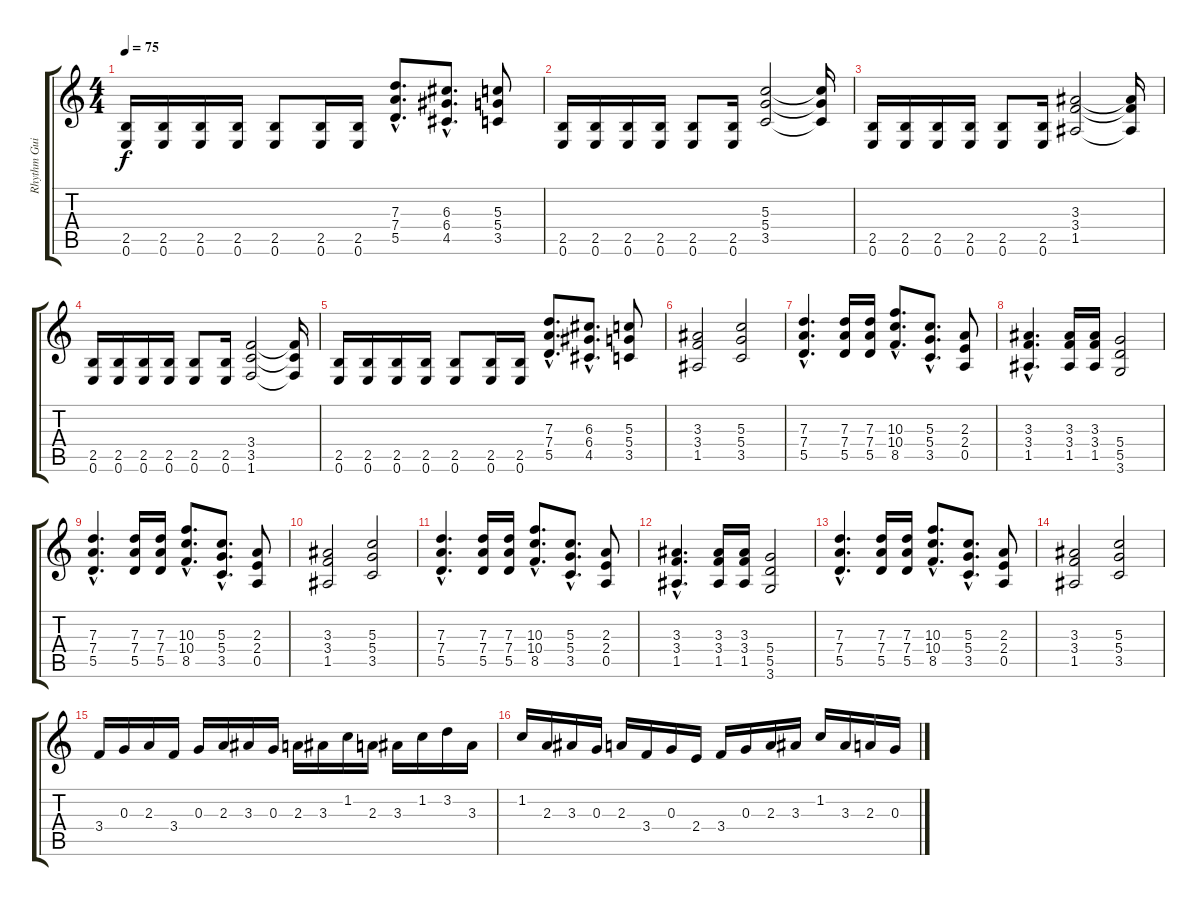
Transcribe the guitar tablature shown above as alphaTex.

\track ("Rhythm Guitar" "Rhythm Gui") {instrument overdrivenguitar}
\staff {score tabs}
\tuning (E4 B3 G3 D3 A2 E2) {hide}
\ts (4 4)
\tempo 75
\clef g2
\ks c
(2.5 0.6).16{dy f} (2.5 0.6).16 (2.5 0.6).16 (2.5 0.6).16 (2.5 0.6).8 (2.5 0.6).16 (2.5 0.6).16 (7.3{hac} 7.4{hac} 5.5{hac}).8{d} (6.3{hac} 6.4{hac} 4.5{hac}).8{d} (5.3 5.4 3.5).8 |
(2.5 0.6).16 (2.5 0.6).16 (2.5 0.6).16 (2.5 0.6).16 (2.5 0.6).8 (2.5 0.6).16 (5.3 5.4 3.5).2 (5.3{t} 5.4{t} 3.5{t}).16 |
(2.5 0.6).16 (2.5 0.6).16 (2.5 0.6).16 (2.5 0.6).16 (2.5 0.6).8 (2.5 0.6).16 (3.3 3.4 1.5).2 (3.3{t} 3.4{t} 1.5{t}).16 |
(2.5 0.6).16 (2.5 0.6).16 (2.5 0.6).16 (2.5 0.6).16 (2.5 0.6).8 (2.5 0.6).16 (3.4 3.5 1.6).2 (3.4{t} 3.5{t} 1.6{t}).16 |
(2.5 0.6).16 (2.5 0.6).16 (2.5 0.6).16 (2.5 0.6).16 (2.5 0.6).8 (2.5 0.6).16 (2.5 0.6).16 (7.3{hac} 7.4{hac} 5.5{hac}).8{d} (6.3{hac} 6.4{hac} 4.5{hac}).8{d} (5.3 5.4 3.5).8 |
(3.3 3.4 1.5).2 (5.3 5.4 3.5).2 |
(7.3{hac} 7.4{hac} 5.5{hac}).4{d} (7.3 7.4 5.5).16 (7.3 7.4 5.5).16 (10.3{hac} 10.4{hac} 8.5{hac}).8{d} (5.3{hac} 5.4{hac} 3.5{hac}).8{d} (2.3 2.4 0.5).8 |
(3.3{hac} 3.4{hac} 1.5{hac}).4{d} (3.3 3.4 1.5).16 (3.3 3.4 1.5).16 (5.4 5.5 3.6).2 |
(7.3{hac} 7.4{hac} 5.5{hac}).4{d} (7.3 7.4 5.5).16 (7.3 7.4 5.5).16 (10.3{hac} 10.4{hac} 8.5{hac}).8{d} (5.3{hac} 5.4{hac} 3.5{hac}).8{d} (2.3 2.4 0.5).8 |
(3.3 3.4 1.5).2 (5.3 5.4 3.5).2 |
(7.3{hac} 7.4{hac} 5.5{hac}).4{d} (7.3 7.4 5.5).16 (7.3 7.4 5.5).16 (10.3{hac} 10.4{hac} 8.5{hac}).8{d} (5.3{hac} 5.4{hac} 3.5{hac}).8{d} (2.3 2.4 0.5).8 |
(3.3{hac} 3.4{hac} 1.5{hac}).4{d} (3.3 3.4 1.5).16 (3.3 3.4 1.5).16 (5.4 5.5 3.6).2 |
(7.3{hac} 7.4{hac} 5.5{hac}).4{d} (7.3 7.4 5.5).16 (7.3 7.4 5.5).16 (10.3{hac} 10.4{hac} 8.5{hac}).8{d} (5.3{hac} 5.4{hac} 3.5{hac}).8{d} (2.3 2.4 0.5).8 |
(3.3 3.4 1.5).2 (5.3 5.4 3.5).2 |
3.4.16{volume 14 balance 5} 0.3.16 2.3.16 3.4.16 0.3.16 2.3.16 3.3.16 0.3.16 2.3.16 3.3.16 1.2.16 2.3.16 3.3.16 1.2.16 3.2.16 3.3.16 |
1.2.16 2.3.16 3.3.16 0.3.16 2.3.16 3.4.16 0.3.16 2.4.16 3.4.16 0.3.16 2.3.16 3.3.16 1.2.16 3.3.16 2.3.16 0.3.16
